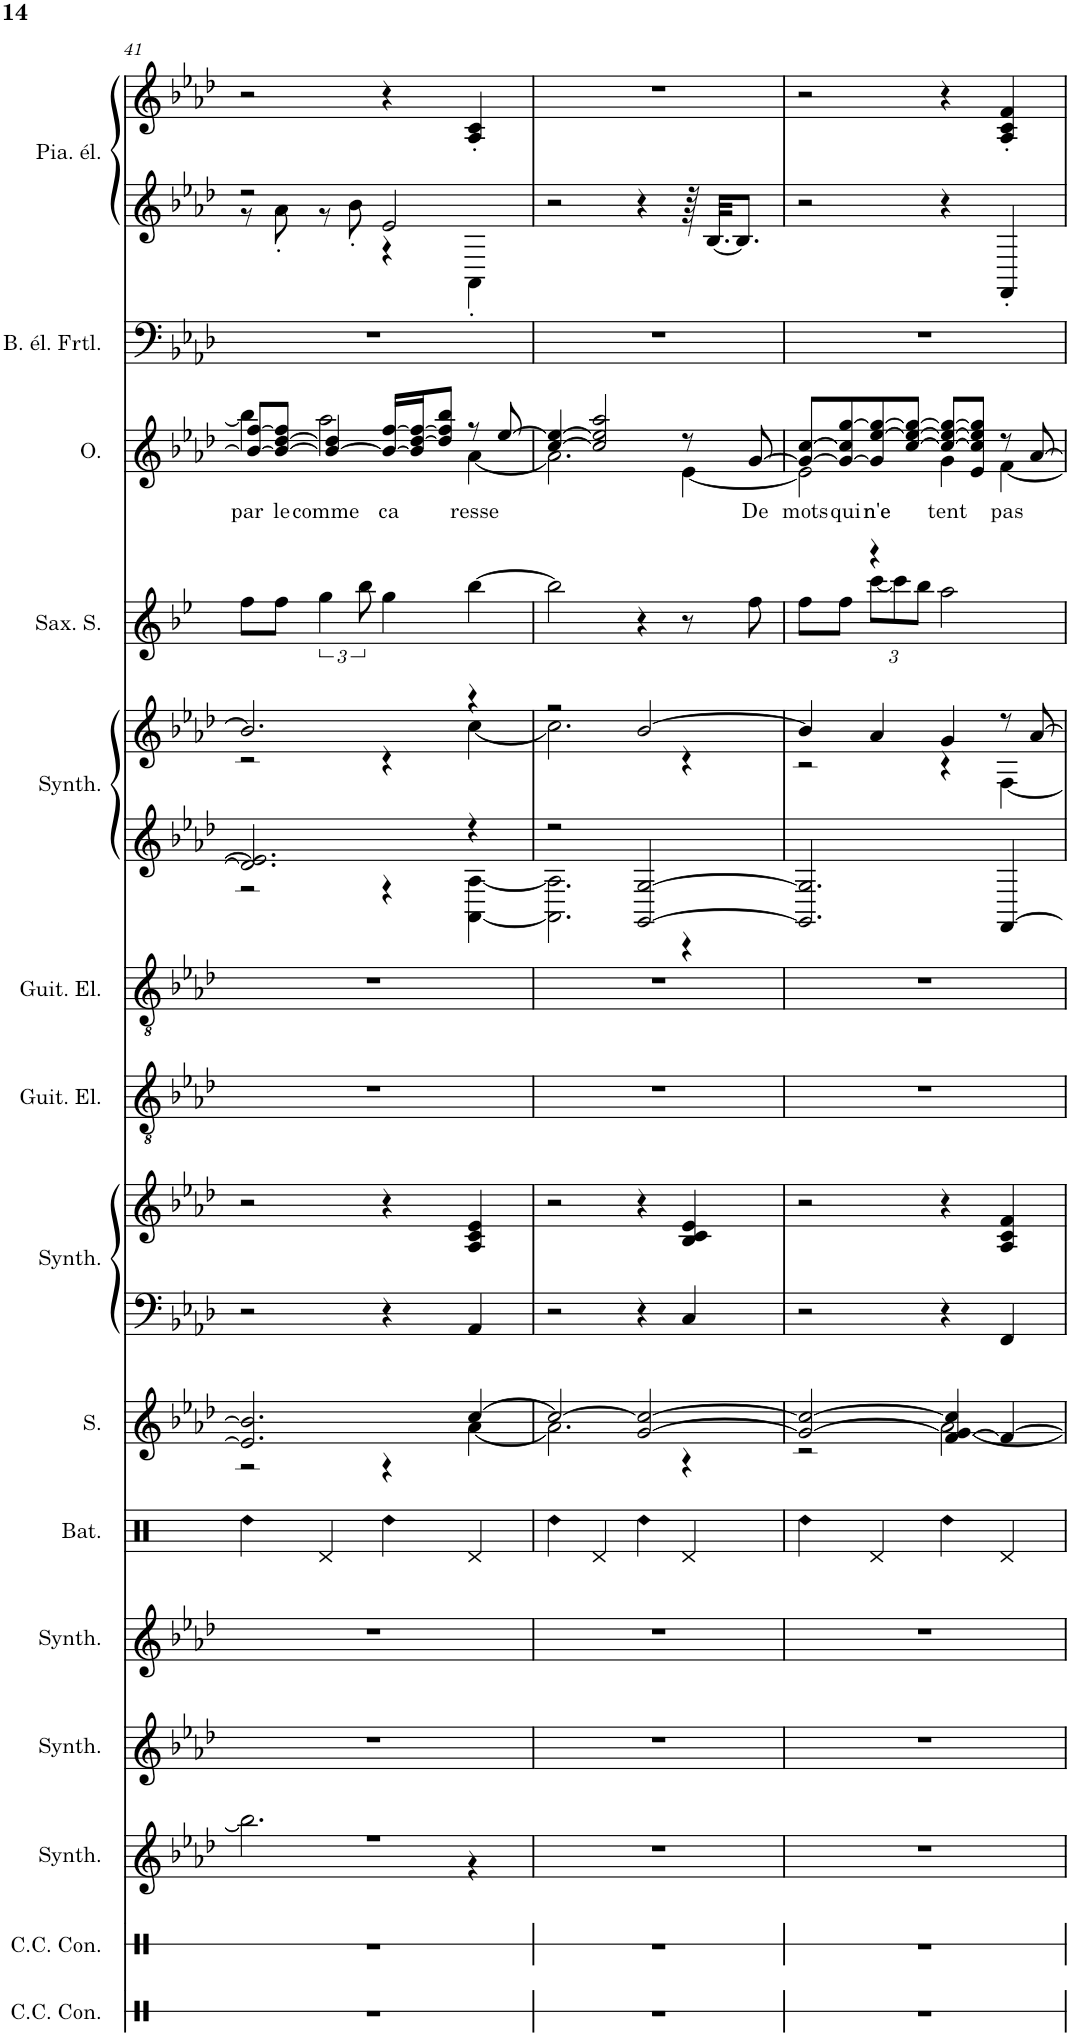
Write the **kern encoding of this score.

**kern	**kern	**kern	**kern	**kern	**kern	**kern	**kern	**kern	**kern	**kern	**kern	**kern	**kern	**kern	**text	**kern	**kern	**kern
*part15	*part14	*part13	*part12	*part11	*part10	*part9	*part8	*part8	*part7	*part6	*part5	*part5	*part4	*part3	*part3	*part2	*part1	*part1
*staff18	*staff17	*staff16	*staff15	*staff14	*staff13	*staff12	*staff11	*staff10	*staff9	*staff8	*staff7	*staff6	*staff5	*staff4	*staff4	*staff3	*staff2	*staff1
*I"Caisse claire de concert	*I"Caisse claire de concert	*I"Synthétiseur Pad	*I"Synthétiseur de dents de scie	*I"Synthétiseur d'effets	*I"Batterie	*I"Soprano	*I"Synthétiseur Pad	*	*I"Guitare électrique	*I"Guitare électrique	*I"Synthétiseur d'instruments à cordes	*	*I"Saxophone Soprano	*I"Oud	*	*I"Basse électrique fretless	*I"Piano électrique	*
*I'C.C. Con.	*I'C.C. Con.	*I'Synth.	*I'Synth.	*I'Synth.	*I'Bat.	*I'S.	*I'Synth.	*	*I'Guit. El.	*I'Guit. El.	*I'Synth.	*	*I'Sax. S.	*I'O.	*	*I'B. él. Frtl.	*I'Pia. él.	*
!!LO:PB:g=z
*clefX	*clefX	*clefG2	*clefG2	*clefG2	*clefX	*clefG2	*clefF4	*clefG2	*clefGv2	*clefGv2	*clefG2	*clefG2	*clefG2	*clefG2	*	*clefF4	*clefG2	*clefG2
*	*	*	*	*	*	*	*	*	*	*	*	*	*Trd1c2	*Trd7c12	*	*Trd7c12	*	*
*k[b-e-a-d-]	*k[b-e-a-d-]	*k[b-e-a-d-]	*k[b-e-a-d-]	*k[b-e-a-d-]	*k[]	*k[b-e-a-d-]	*k[b-e-a-d-]	*k[b-e-a-d-]	*k[b-e-a-d-]	*k[b-e-a-d-]	*k[b-e-a-d-]	*k[b-e-a-d-]	*k[b-e-]	*k[b-e-a-d-]	*	*k[b-e-a-d-]	*k[b-e-a-d-]	*k[b-e-a-d-]
*M4/4	*M4/4	*M4/4	*M4/4	*M4/4	*M4/4	*M4/4	*M4/4	*M4/4	*M4/4	*M4/4	*M4/4	*M4/4	*M4/4	*M4/4	*	*M4/4	*M4/4	*M4/4
=41	=41	=41	=41	=41	=41	=41	=41	=41	=41	=41	=41	=41	=41	=41	=41	=41	=41	=41
*	*	*^	*	*	*	*	*	*	*	*	*	*	*	*	*	*	*	*
!	!	!	!	!	!	!LO:N:head=diamond	!	!	!	!	!	!	!	!	!	!LO:LY:b	!	!	!
*	*	*	*	*	*	*	*^	*	*	*	*	*^	*^	*	*^	*	*	*^	*
1r	1r	1r	2.bb-\]	1r	1r	4Rdd\	2.e-/] 2.b-/]	2r	2r	2r	1r	1r	2.d-/] 2.e-/]	2r	2.b-/]	2r	8ff\L	8b-/_ [8ff/L	4bb-\]	par	1r	2r	8r	2r
!	!	!	!	!	!	!	!	!	!	!	!	!	!	!	!	!	!	!	!	!LO:LY:b	!	!	!	!
.	.	.	.	.	.	.	.	.	.	.	.	.	.	.	.	.	8ff\J	8b-/_ [8dd-/ 8ff/]J	.	le	.	.	8a-'\	.
!	!	!	!	!	!	!	!	!	!	!	!	!	!	!	!	!	!	!	!	!LO:LY:b	!	!	!	!
.	.	.	.	.	.	4Rd/	.	.	.	.	.	.	.	.	.	.	6gg\	4b-/_ 4dd-/]	2aa-\	comme	.	.	8r	.
.	.	.	.	.	.	.	.	.	.	.	.	.	.	.	.	.	.	.	.	.	.	.	8b-'\	.
.	.	.	.	.	.	.	.	.	.	.	.	.	.	.	.	.	12bb-\	.	.	.	.	.	.	.
!	!	!	!	!	!	!LO:N:head=diamond	!	!	!	!	!	!	!	!	!	!	!	!	!	!LO:LY:b	!	!	!	!
.	.	.	.	.	.	4Rdd\	.	4r	4r	4r	.	.	.	4r	.	4r	4gg\	16b-/_ [16ff/LL	.	ca	.	2e-/	4r	4r
.	.	.	.	.	.	.	.	.	.	.	.	.	.	.	.	.	.	16b-/] [16dd-/ 16ff/_J	.	.	.	.	.	.
.	.	.	.	.	.	.	.	.	.	.	.	.	.	.	.	.	.	8dd-/] 8ff/] 8bb-/J	.	.	.	.	.	.
!	!	!	!	!	!	!	!	!	!	!	!	!	!	!	!	!	!	!	!	!LO:LY:b	!	!	!	!
.	.	.	4r	.	.	4Rd/	[4cc/	[4a-\	4AA-/	4A-/ 4c/ 4e-/	.	.	4r	[4AA-\ [4A-\	4r	[4cc\	[4bb-\	8r	[4a-\	resse	.	.	4AA-'\	4A-/' 4c/'
.	.	.	.	.	.	.	.	.	.	.	.	.	.	.	.	.	.	[8ee-/	.	.	.	.	.	.
*	*	*v	*v	*	*	*	*	*	*	*	*	*	*	*	*	*	*	*	*	*	*	*v	*v	*
=42	=42	=42	=42	=42	=42	=42	=42	=42	=42	=42	=42	=42	=42	=42	=42	=42	=42	=42	=42	=42	=42	=42
!	!	!	!	!	!LO:N:head=diamond	!	!	!	!	!	!	!	!	!	!	!	!	!	!	!	!	!
1r	1r	1r	1r	1r	4Rdd\	2cc/_	2.a-\]	2r	2r	1r	1r	2r	2.AA-\] 2.A-\]	2r	2.cc\]	2bb-\]	[4cc/ 4ee-/_	2.a-\]	.	1r	2r	1r
.	.	.	.	.	4Rd/	.	.	.	.	.	.	.	.	.	.	.	2cc/] 2ee-/] 2aa-/	.	.	.	.	.
!	!	!	!	!	!LO:N:head=diamond	!	!	!	!	!	!	!	!	!	!	!	!	!	!	!	!	!
.	.	.	.	.	4Rdd\	[2g/ 2cc/_	.	4r	4r	.	.	[2GG/ [2G/	.	[2b-/	.	4r	.	.	.	.	4r	.
.	.	.	.	.	4Rd/	.	4r	4C/	4B-/ 4c/ 4e-/	.	.	.	4r	.	4r	8r	8r	[4e-\	.	.	64r	.
.	.	.	.	.	.	.	.	.	.	.	.	.	.	.	.	.	.	.	.	.	[32.B-/KKL	.
.	.	.	.	.	.	.	.	.	.	.	.	.	.	.	.	.	.	.	.	.	8.B-/J]	.
!	!	!	!	!	!	!	!	!	!	!	!	!	!	!	!	!	!	!	!LO:LY:b	!	!	!
.	.	.	.	.	.	.	.	.	.	.	.	.	.	.	.	8ff\	[8g/	.	De	.	.	.
*	*	*	*	*	*	*	*	*	*	*	*	*v	*v	*	*	*	*	*	*	*	*	*
=43	=43	=43	=43	=43	=43	=43	=43	=43	=43	=43	=43	=43	=43	=43	=43	=43	=43	=43	=43	=43	=43
!	!	!	!	!	!LO:N:head=diamond	!	!	!	!	!	!	!	!	!	!	!	!	!LO:LY:b	!	!	!
*	*	*	*	*	*	*	*	*	*	*	*	*	*	*	*^	*	*	*	*	*	*
1r	1r	1r	1r	1r	4Rdd\	2g/_ 2cc/_	2r	2r	2r	1r	1r	2.GG/] 2.G/]	4b-/]	2r	8ff\L	4ryy	8g/_ [8cc/L	2e-\]	mots	1r	2r	2r
!	!	!	!	!	!	!	!	!	!	!	!	!	!	!	!	!	!	!	!LO:LY:b	!	!	!
.	.	.	.	.	.	.	.	.	.	.	.	.	.	.	8ff\J	.	8g/_ 8cc/] [8gg/	.	qui	.	.	.
*	*	*	*	*	*	*	*	*	*	*	*	*	*	*	*	*Xbrackettup	*	*	*	*	*	*
!	!	!	!	!	!	!	!	!	!	!	!	!	!	!	!	!	!	!	!LO:LY:b	!	!	!
.	.	.	.	.	4Rd/	.	.	.	.	.	.	.	4a-/	.	4r	[12ccc\L	8g/] [8ee-/ 8gg/_	.	n'e	.	.	.
.	.	.	.	.	.	.	.	.	.	.	.	.	.	.	.	12ccc\]	.	.	.	.	.	.
.	.	.	.	.	.	.	.	.	.	.	.	.	.	.	.	.	[8cc/ 8ee-/_ 8gg/_J	.	.	.	.	.
.	.	.	.	.	.	.	.	.	.	.	.	.	.	.	.	12bb-\J	.	.	.	.	.	.
!	!	!	!	!	!LO:N:head=diamond	!	!	!	!	!	!	!	!	!	!	!	!	!	!LO:LY:b	!	!	!
.	.	.	.	.	4Rdd\	[4f/ 4g/] 4cc/]	[2a-\	4r	4r	.	.	.	4g/	4r	2aa\	2ryy	8cc/_ 8ee-/_ 8gg/_L	4g\	tent	.	4r	4r
.	.	.	.	.	.	.	.	.	.	.	.	.	.	.	.	.	8e-/ 8cc/] 8ee-/] 8gg/]J	.	.	.	.	.
!	!	!	!	!	!	!	!	!	!	!	!	!	!	!	!	!	!	!	!LO:LY:b	!	!	!
.	.	.	.	.	4Rd/	4f/_	.	4FF/	4A-/ 4c/ 4f/	.	.	[4FF/	8r	[4F\	.	.	8r	[4f\	pas	.	4FF'/	4A-/' 4c/' 4f/'
.	.	.	.	.	.	.	.	.	.	.	.	.	[8a-/	.	.	.	[8a-/	.	.	.	.	.
*	*	*	*	*	*	*	*	*	*	*	*	*	*v	*v	*	*	*v	*v	*	*	*	*
*	*	*	*	*	*	*v	*v	*	*	*	*	*	*	*v	*v	*	*	*	*	*
=	=	=	=	=	=	=	=	=	=	=	=	=	=	=	=	=	=	=
*-	*-	*-	*-	*-	*-	*-	*-	*-	*-	*-	*-	*-	*-	*-	*-	*-	*-	*-
